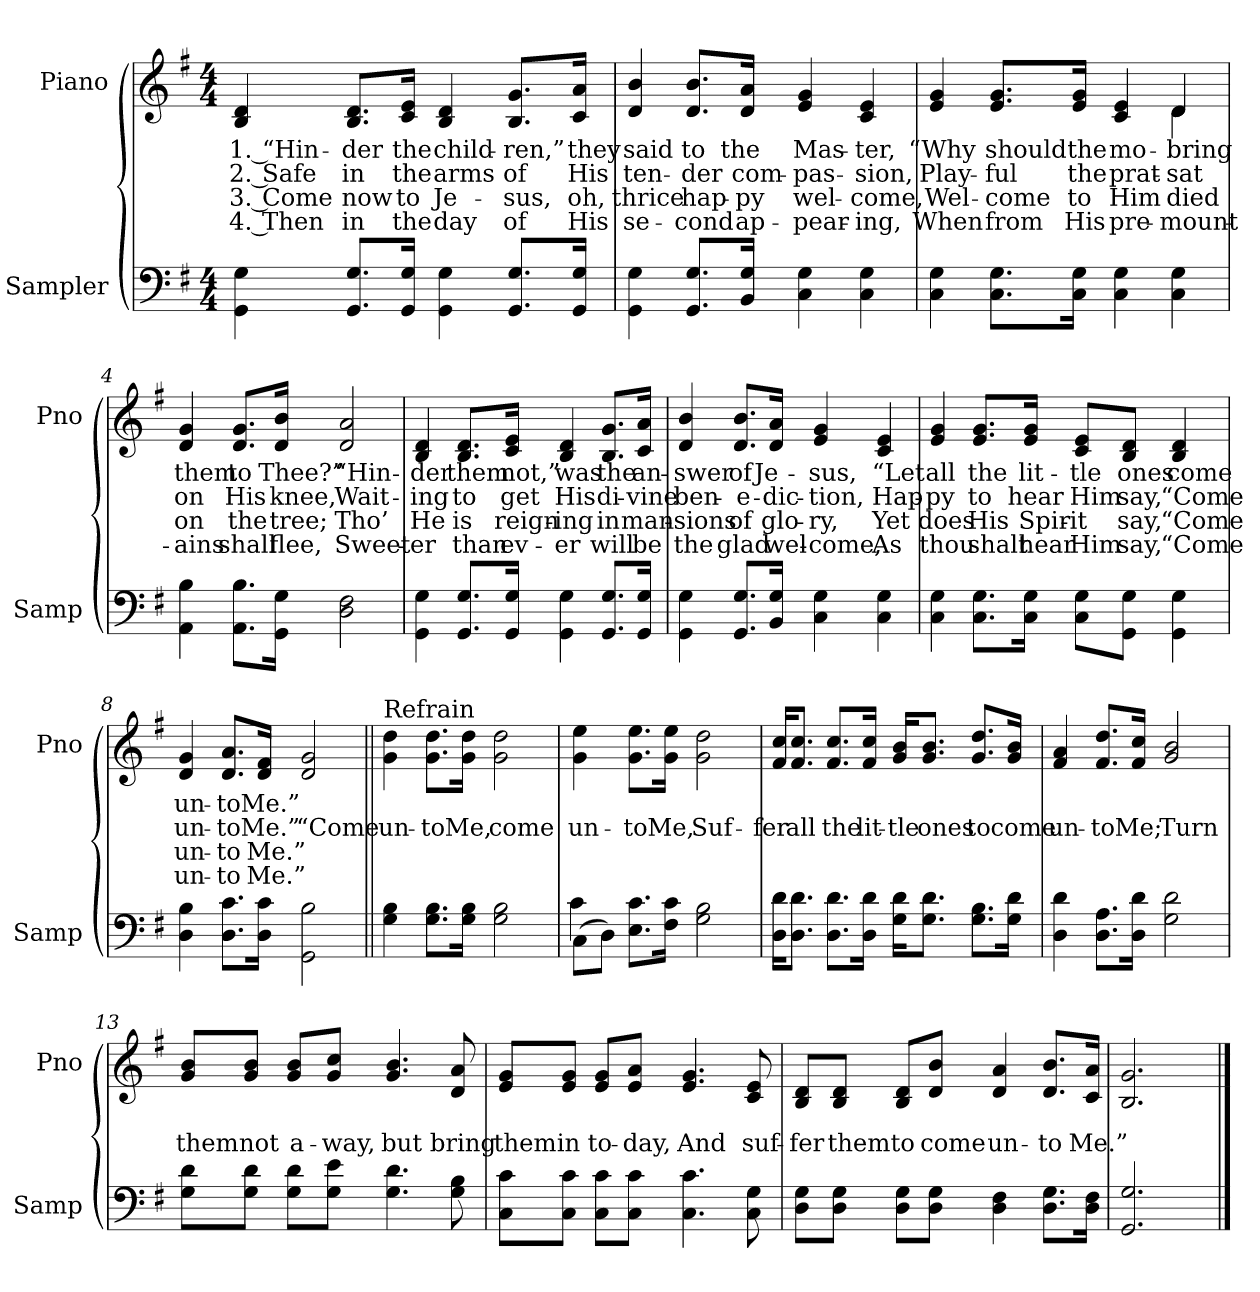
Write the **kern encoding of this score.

**kern	**kern	**text	**text	**text	**text
*part2	*part1	*part1	*part1	*part1	*part1
*staff2	*staff1	*staff1	*staff1	*staff1	*staff1
*I"Sampler	*I"Piano	*	*	*	*
*I'Samp	*I'Pno	*	*	*	*
*clefF4	*clefG2	*	*	*	*
*k[f#]	*k[f#]	*	*	*	*
*G:	*G:	*	*	*	*
*M4/4	*M4/4	*	*	*	*
=1	=1	=1	=1	=1	=1
4GG\ 4G\	4B 4d	1. “Hin-	2. Safe	3. Come	4. Then
8.GG/ 8.G/L	8.B/ 8.d/L	-der	in	now	in
16GG/ 16G/Jk	16c/ 16e/Jk	the	the	to	the
4GG\ 4G\	4B 4d	child-	arms	Je-	day
8.GG/ 8.G/L	8.B/ 8.g/L	-ren,”	of	-sus,	of
16GG/ 16G/Jk	16c/ 16a/Jk	they	His	oh,	His
=2	=2	=2	=2	=2	=2
4GG\ 4G\	4d 4b	said	ten-	thrice	se-
8.GG/ 8.G/L	8.d/ 8.b/L	to	-der	hap-	-cond
16BB/ 16G/Jk	16d/ 16a/Jk	the	com-	-py	ap-
4C 4G	4e 4g	Mas-	-pas-	wel-	-pear-
4C 4G	4c 4e	-ter,	-sion,	-come,	-ing,
=3	=3	=3	=3	=3	=3
*	*^	*	*	*	*
4C 4G	4e 4g	2.ryy	“Why	Play-	Wel-	When
8.C\ 8.G\L	8.e/ 8.g/L	.	should	-ful	-come	from
16C\ 16G\Jk	16e/ 16g/Jk	.	the	the	to	His
4C 4G	4c 4e	.	mo-	prat-	Him	pre-
4C 4G	4d/	4d	bring	sat	died	mount-
*	*v	*v	*	*	*	*
=4	=4	=4	=4	=4	=4
4AA 4B	4d 4g	them	on	on	-ains
8.AA\ 8.B\L	8.d/ 8.g/L	to	His	the	shall
16GG\ 16G\Jk	16d/ 16b/Jk	Thee?”	knee,	tree;	flee,
2D 2F#	2d 2a	“Hin-	Wait-	Tho’	Sweet-
=5	=5	=5	=5	=5	=5
4GG\ 4G\	4B 4d	-der	-ing	He	-er
8.GG/ 8.G/L	8.B/ 8.d/L	them	to	is	than
16GG/ 16G/Jk	16c/ 16e/Jk	not,”	get	reign-	ev-
4GG\ 4G\	4B 4d	was	His	-ing	-er
8.GG/ 8.G/L	8.B/ 8.g/L	the	di-	in	will
16GG/ 16G/Jk	16c/ 16a/Jk	an-	-vine	man-	be
=6	=6	=6	=6	=6	=6
4GG\ 4G\	4d 4b	-swer	ben-	-sions	the
8.GG/ 8.G/L	8.d/ 8.b/L	of	-e-	of	glad
16BB/ 16G/Jk	16d/ 16a/Jk	Je-	-dic-	glo-	wel-
4C 4G	4e 4g	-sus,	-tion,	-ry,	-come,
4C 4G	4c 4e	“Let	Hap-	Yet	As
=7	=7	=7	=7	=7	=7
4C 4G	4e 4g	all	-py	does	thou
8.C\ 8.G\L	8.e/ 8.g/L	the	to	His	shalt
16C\ 16G\Jk	16e/ 16g/Jk	lit-	hear	Spir-	hear
8C\ 8G\L	8c/ 8e/L	-tle	Him	-it	Him
8GG\ 8G\J	8B/ 8d/J	ones	say,	say,	say,
4GG\ 4G\	4B 4d	come	“Come	“Come	“Come
=8	=8	=8	=8	=8	=8
4D 4B	4d 4g	un-	un-	un-	un-
8.D\ 8.c\L	8.d/ 8.a/L	-to	-to	-to	-to
16D\ 16c\Jk	16d/ 16f#/Jk	Me.”	Me.”	Me.”	Me.”
2GG 2B	2d 2g	.	“Come	.	.
=9||	=9||	=9||	=9||	=9||	=9||
!	!LO:TX:t=Refrain	!	!	!	!
4G 4B	4g 4dd	.	un-	.	.
8.G\ 8.B\L	8.g\ 8.dd\L	.	-to	.	.
16G\ 16B\Jk	16g\ 16dd\Jk	.	Me,	.	.
2G 2B	2g 2dd	.	come	.	.
=10	=10	=10	=10	=10	=10
*^	*	*	*	*	*
(8C\L	4c	4g 4ee	.	un-	.	.
8D\J)	.	.	.	.	.	.
8.E\ 8.c\L	2.ryy	8.g\ 8.ee\L	.	-to	.	.
16F#\ 16c\Jk	.	16g\ 16ee\Jk	.	Me,	.	.
2G 2B	.	2g 2dd	.	Suf-	.	.
*v	*v	*	*	*	*	*
=11	=11	=11	=11	=11	=11
16D\ 16d\KL	16f#/ 16cc/KL	.	-fer	.	.
8.D\ 8.d\J	8.f#/ 8.cc/J	.	all	.	.
8.D\ 8.d\L	8.f#/ 8.cc/L	.	the	.	.
16D\ 16d\Jk	16f#/ 16cc/Jk	.	lit-	.	.
16G\ 16d\KL	16g/ 16b/KL	.	-tle	.	.
8.G\ 8.d\J	8.g/ 8.b/J	.	ones	.	.
8.G\ 8.B\L	8.g/ 8.dd/L	.	to	.	.
16G\ 16d\Jk	16g/ 16b/Jk	.	come	.	.
=12	=12	=12	=12	=12	=12
4D 4d	4f# 4a	.	un-	.	.
8.D\ 8.A\L	8.f#/ 8.dd/L	.	-to	.	.
16D\ 16d\Jk	16f#/ 16cc/Jk	.	Me;	.	.
2G 2d	2g 2b	.	Turn	.	.
=13	=13	=13	=13	=13	=13
8G\ 8d\L	8g/ 8b/L	.	them	.	.
8G\ 8d\J	8g/ 8b/J	.	not	.	.
8G\ 8d\L	8g/ 8b/L	.	a-	.	.
8G\ 8e\J	8g/ 8cc/J	.	-way,	.	.
4.G 4.d	4.g 4.b	.	but	.	.
8G 8B	8d 8a	.	bring	.	.
=14	=14	=14	=14	=14	=14
8C\ 8c\L	8e/ 8g/L	.	them	.	.
8C\ 8c\J	8e/ 8g/J	.	in	.	.
8C\ 8c\L	8e/ 8g/L	.	to-	.	.
8C\ 8c\J	8e/ 8a/J	.	-day,	.	.
4.C 4.c	4.e 4.g	.	And	.	.
8C 8G	8c 8e	.	suf-	.	.
=15	=15	=15	=15	=15	=15
8D\ 8G\L	8B/ 8d/L	.	-fer	.	.
8D\ 8G\J	8B/ 8d/J	.	them	.	.
8D\ 8G\L	8B/ 8d/L	.	to	.	.
8D\ 8G\J	8d/ 8b/J	.	come	.	.
4D 4F#	4d 4a	.	un-	.	.
8.D\ 8.G\L	8.d/ 8.b/L	.	-to	.	.
16D\ 16F#\Jk	16c/ 16a/Jk	.	Me.”	.	.
=16	=16	=16	=16	=16	=16
2.GG 2.G	2.B 2.g	.	.	.	.
==	==	==	==	==	==
*-	*-	*-	*-	*-	*-
